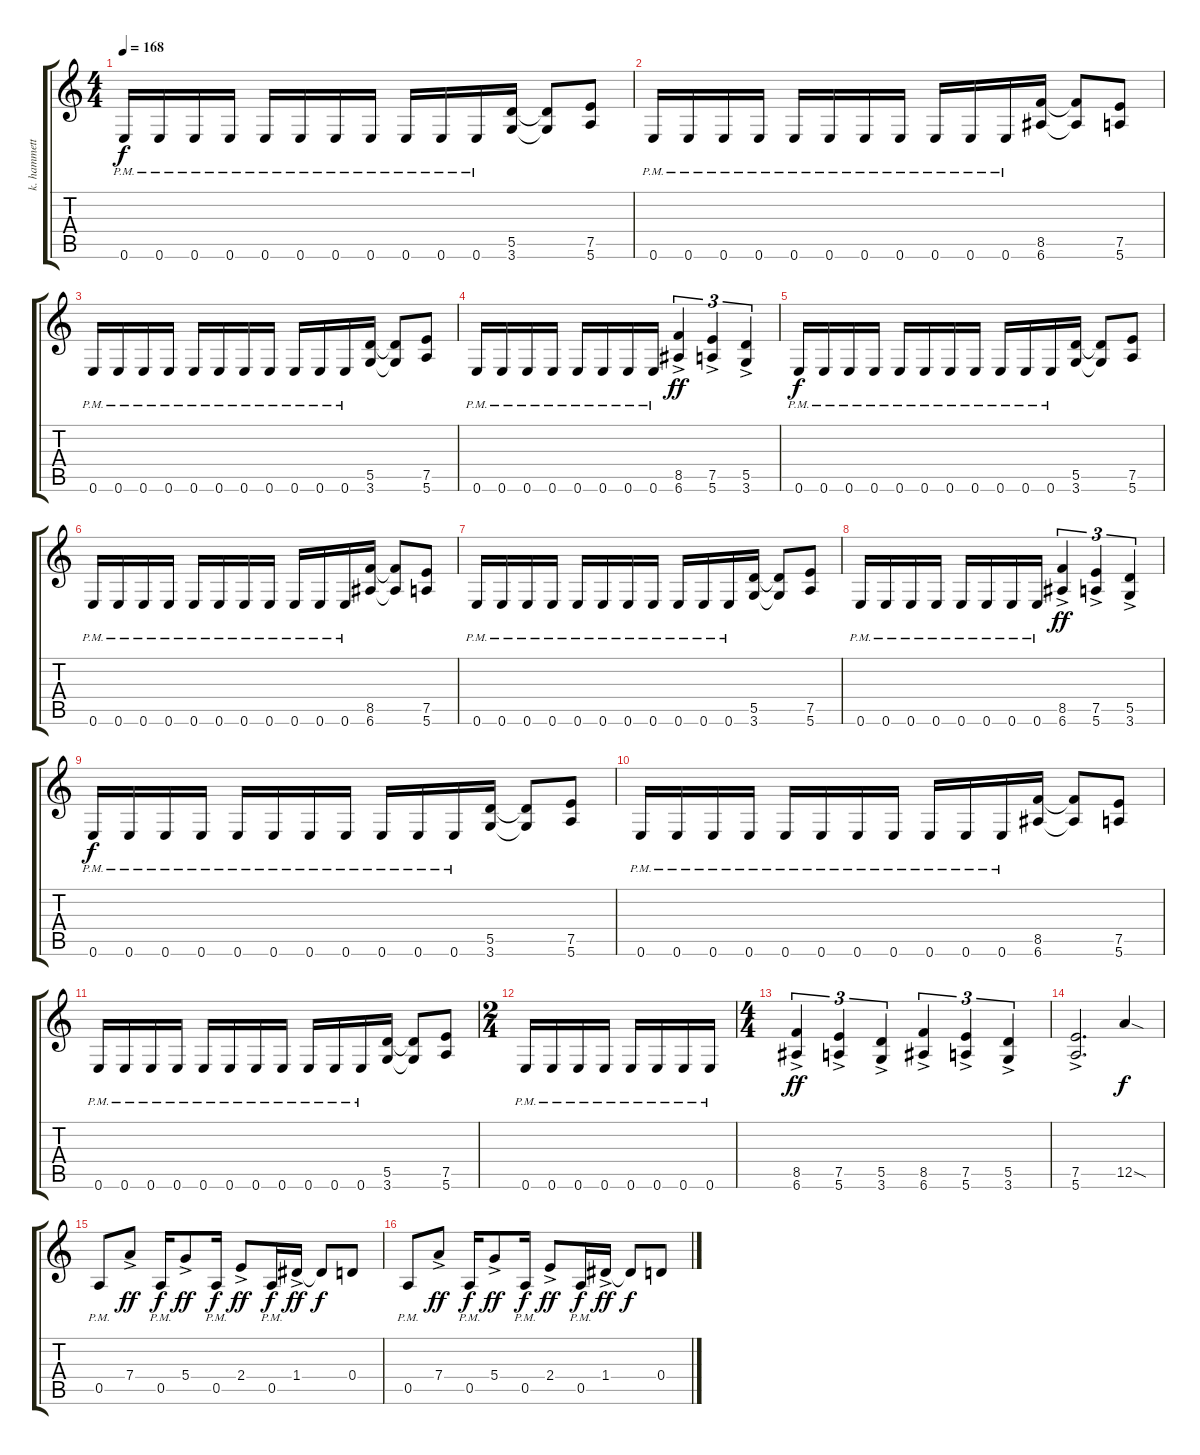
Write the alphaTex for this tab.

\track ("k. hammett - rhythm guitar" "k. hammett") {instrument distortionguitar}
\staff {score tabs}
\tuning (E4 B3 G3 D3 A2 E2) {hide}
\ts (4 4)
\tempo 168
\clef g2
\ks c
0.6{pm}.16{dy f} 0.6{pm}.16 0.6{pm}.16 0.6{pm}.16 0.6{pm}.16 0.6{pm}.16 0.6{pm}.16 0.6{pm}.16 0.6{pm}.16 0.6{pm}.16 0.6{pm}.16 (5.5 3.6).16 (5.5{t} 3.6{t}).8 (7.5 5.6).8 |
0.6{pm}.16 0.6{pm}.16 0.6{pm}.16 0.6{pm}.16 0.6{pm}.16 0.6{pm}.16 0.6{pm}.16 0.6{pm}.16 0.6{pm}.16 0.6{pm}.16 0.6{pm}.16 (8.5 6.6).16 (8.5{t} 6.6{t}).8 (7.5 5.6).8 |
0.6{pm}.16 0.6{pm}.16 0.6{pm}.16 0.6{pm}.16 0.6{pm}.16 0.6{pm}.16 0.6{pm}.16 0.6{pm}.16 0.6{pm}.16 0.6{pm}.16 0.6{pm}.16 (5.5 3.6).16 (5.5{t} 3.6{t}).8 (7.5 5.6).8 |
0.6{pm}.16 0.6{pm}.16 0.6{pm}.16 0.6{pm}.16 0.6{pm}.16 0.6{pm}.16 0.6{pm}.16 0.6{pm}.16 (8.5{ac} 6.6{ac}).4{tu (3 2) dy ff} (7.5{ac} 5.6{ac}).4{tu (3 2)} (5.5{ac} 3.6{ac}).4{tu (3 2)} |
0.6{pm}.16{dy f} 0.6{pm}.16 0.6{pm}.16 0.6{pm}.16 0.6{pm}.16 0.6{pm}.16 0.6{pm}.16 0.6{pm}.16 0.6{pm}.16 0.6{pm}.16 0.6{pm}.16 (5.5 3.6).16 (5.5{t} 3.6{t}).8 (7.5 5.6).8 |
0.6{pm}.16 0.6{pm}.16 0.6{pm}.16 0.6{pm}.16 0.6{pm}.16 0.6{pm}.16 0.6{pm}.16 0.6{pm}.16 0.6{pm}.16 0.6{pm}.16 0.6{pm}.16 (8.5 6.6).16 (8.5{t} 6.6{t}).8 (7.5 5.6).8 |
0.6{pm}.16 0.6{pm}.16 0.6{pm}.16 0.6{pm}.16 0.6{pm}.16 0.6{pm}.16 0.6{pm}.16 0.6{pm}.16 0.6{pm}.16 0.6{pm}.16 0.6{pm}.16 (5.5 3.6).16 (5.5{t} 3.6{t}).8 (7.5 5.6).8 |
0.6{pm}.16 0.6{pm}.16 0.6{pm}.16 0.6{pm}.16 0.6{pm}.16 0.6{pm}.16 0.6{pm}.16 0.6{pm}.16 (8.5{ac} 6.6{ac}).4{tu (3 2) dy ff} (7.5{ac} 5.6{ac}).4{tu (3 2)} (5.5{ac} 3.6{ac}).4{tu (3 2)} |
0.6{pm}.16{dy f} 0.6{pm}.16 0.6{pm}.16 0.6{pm}.16 0.6{pm}.16 0.6{pm}.16 0.6{pm}.16 0.6{pm}.16 0.6{pm}.16 0.6{pm}.16 0.6{pm}.16 (5.5 3.6).16 (5.5{t} 3.6{t}).8 (7.5 5.6).8 |
0.6{pm}.16 0.6{pm}.16 0.6{pm}.16 0.6{pm}.16 0.6{pm}.16 0.6{pm}.16 0.6{pm}.16 0.6{pm}.16 0.6{pm}.16 0.6{pm}.16 0.6{pm}.16 (8.5 6.6).16 (8.5{t} 6.6{t}).8 (7.5 5.6).8 |
0.6{pm}.16 0.6{pm}.16 0.6{pm}.16 0.6{pm}.16 0.6{pm}.16 0.6{pm}.16 0.6{pm}.16 0.6{pm}.16 0.6{pm}.16 0.6{pm}.16 0.6{pm}.16 (5.5 3.6).16 (5.5{t} 3.6{t}).8 (7.5 5.6).8 |
\ts (2 4)
0.6{pm}.16 0.6{pm}.16 0.6{pm}.16 0.6{pm}.16 0.6{pm}.16 0.6{pm}.16 0.6{pm}.16 0.6{pm}.16 |
\ts (4 4)
(8.5{ac} 6.6{ac}).4{tu (3 2) dy ff} (7.5{ac} 5.6{ac}).4{tu (3 2)} (5.5{ac} 3.6{ac}).4{tu (3 2)} (8.5{ac} 6.6{ac}).4{tu (3 2)} (7.5{ac} 5.6{ac}).4{tu (3 2)} (5.5{ac} 3.6{ac}).4{tu (3 2)} |
(7.5{ac} 5.6{ac}).2{d} 12.5{sod}.4{dy f} |
0.5{pm}.8 7.4{ac}.8{dy ff} 0.5{pm}.16{dy f} 5.4{ac}.8{dy ff} 0.5{pm}.16{dy f} 2.4{ac}.8{dy ff} 0.5{pm}.16{dy f} 1.4{ac}.16{dy ff} 1.4{t}.8{dy f} 0.4.8 |
0.5{pm}.8 7.4{ac}.8{dy ff} 0.5{pm}.16{dy f} 5.4{ac}.8{dy ff} 0.5{pm}.16{dy f} 2.4{ac}.8{dy ff} 0.5{pm}.16{dy f} 1.4{ac}.16{dy ff} 1.4{t}.8{dy f} 0.4.8
